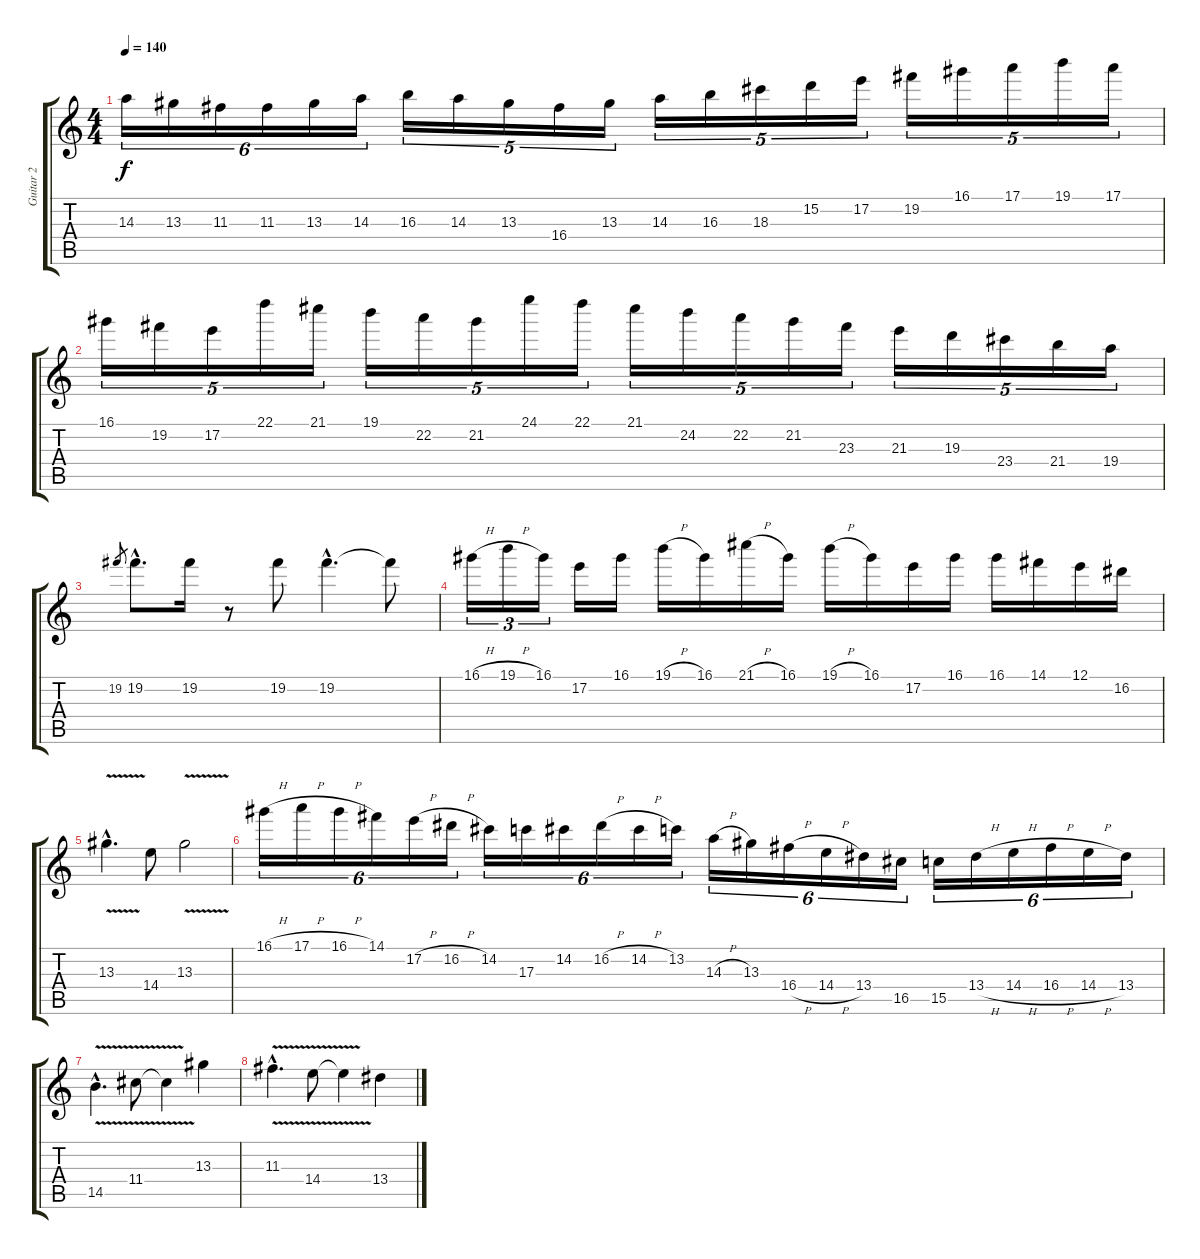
\track ("Guitar 2" "Guitar 2") {instrument distortionguitar}
\staff {score tabs}
\tuning (E4 B3 G3 D3 A2 E2) {hide}
\ts (4 4)
\tempo 140
\clef g2
\ks c
14.3.16{tu (6 4) dy f} 13.3.16{tu (6 4)} 11.3.16{tu (6 4)} 11.3.16{tu (6 4)} 13.3.16{tu (6 4)} 14.3.16{tu (6 4)} 16.3.16{tu (5 4)} 14.3.16{tu (5 4)} 13.3.16{tu (5 4)} 16.4.16{tu (5 4)} 13.3.16{tu (5 4)} 14.3.16{tu (5 4)} 16.3.16{tu (5 4)} 18.3.16{tu (5 4)} 15.2.16{tu (5 4)} 17.2.16{tu (5 4)} 19.2.16{tu (5 4)} 16.1.16{tu (5 4)} 17.1.16{tu (5 4)} 19.1.16{tu (5 4)} 17.1.16{tu (5 4)} |
16.1.16{tu (5 4)} 19.2.16{tu (5 4)} 17.2.16{tu (5 4)} 22.1.16{tu (5 4)} 21.1.16{tu (5 4)} 19.1.16{tu (5 4)} 22.2.16{tu (5 4)} 21.2.16{tu (5 4)} 24.1.16{tu (5 4)} 22.1.16{tu (5 4)} 21.1.16{tu (5 4)} 24.2.16{tu (5 4)} 22.2.16{tu (5 4)} 21.2.16{tu (5 4)} 23.3.16{tu (5 4)} 21.3.16{tu (5 4)} 19.3.16{tu (5 4)} 23.4.16{tu (5 4)} 21.4.16{tu (5 4)} 19.4.16{tu (5 4)} |
19.2.8{gr} 19.2{hac}.8{d} 19.2.16 r.8 19.2.8 19.2{hac}.4{d} 19.2{t}.8 |
16.1{h}.16{tu (3 2)} 19.1{h}.16{tu (3 2)} 16.1.16{tu (3 2)} 17.2.16 16.1.16 19.1{h}.16 16.1.16 21.1{h}.16 16.1.16 19.1{h}.16 16.1.16 17.2.16 16.1.16 16.1.16 14.1.16 12.1.16 16.2.16 |
13.3{v hac}.4{d} 14.4.8 13.3{v}.2 |
16.1{h}.16{tu (6 4)} 17.1{h}.16{tu (6 4)} 16.1{h}.16{tu (6 4)} 14.1.16{tu (6 4)} 17.2{h}.16{tu (6 4)} 16.2{h}.16{tu (6 4)} 14.2.16{tu (6 4)} 17.3.16{tu (6 4)} 14.2.16{tu (6 4)} 16.2{h}.16{tu (6 4)} 14.2{h}.16{tu (6 4)} 13.2.16{tu (6 4)} 14.3{h}.16{tu (6 4)} 13.3.16{tu (6 4)} 16.4{h}.16{tu (6 4)} 14.4{h}.16{tu (6 4)} 13.4.16{tu (6 4)} 16.5.16{tu (6 4)} 15.5.16{tu (6 4)} 13.4{h}.16{tu (6 4)} 14.4{h}.16{tu (6 4)} 16.4{h}.16{tu (6 4)} 14.4{h}.16{tu (6 4)} 13.4.16{tu (6 4)} |
14.5{v hac}.4{d} 11.4{v}.8 11.4{t}.4 13.3.4 |
11.3{v hac}.4{d} 14.4{v}.8 14.4{t}.4 13.4.4
